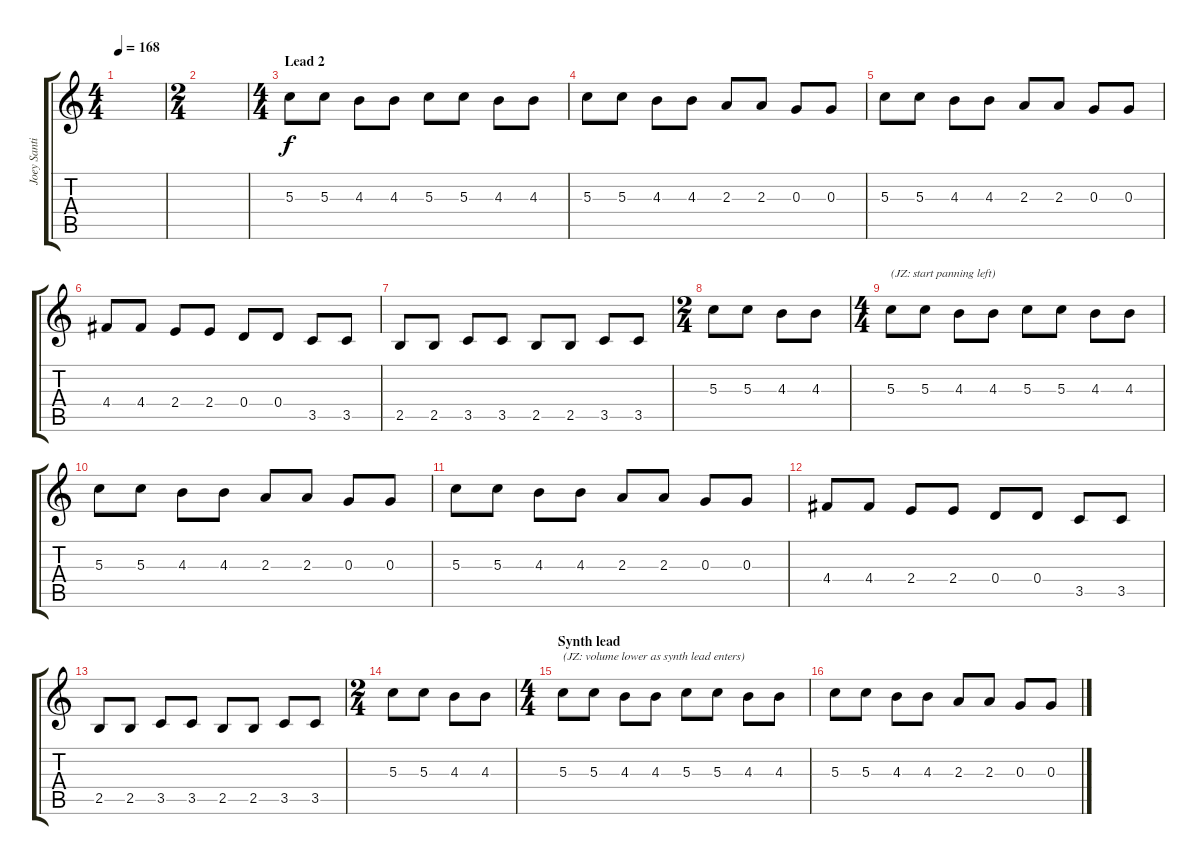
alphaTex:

\track ("Joey Santiago" "Joey Santi") {instrument overdrivenguitar}
\staff {score tabs}
\tuning (E4 B3 G3 D3 A2 E2) {hide}
\ts (4 4)
\tempo 168
\clef g2
\ks c
|
\ts (2 4)
|
\ts (4 4)
\section ("" "Lead 2")
5.3.8 5.3.8 4.3.8 4.3.8 5.3.8 5.3.8 4.3.8 4.3.8 |
5.3.8 5.3.8 4.3.8 4.3.8 2.3.8 2.3.8 0.3.8 0.3.8 |
5.3.8 5.3.8 4.3.8 4.3.8 2.3.8 2.3.8 0.3.8 0.3.8 |
4.4.8 4.4.8 2.4.8 2.4.8 0.4.8 0.4.8 3.5.8 3.5.8 |
2.5.8 2.5.8 3.5.8 3.5.8 2.5.8 2.5.8 3.5.8 3.5.8 |
\ts (2 4)
5.3.8 5.3.8 4.3.8 4.3.8 |
\ts (4 4)
5.3.8{txt "(JZ: start panning left)" balance 6} 5.3.8 4.3.8 4.3.8 5.3.8 5.3.8 4.3.8 4.3.8 |
5.3.8 5.3.8 4.3.8 4.3.8 2.3.8 2.3.8 0.3.8 0.3.8 |
5.3.8 5.3.8 4.3.8 4.3.8 2.3.8 2.3.8 0.3.8 0.3.8 |
4.4.8 4.4.8 2.4.8 2.4.8 0.4.8 0.4.8 3.5.8 3.5.8 |
2.5.8 2.5.8 3.5.8 3.5.8 2.5.8 2.5.8 3.5.8 3.5.8 |
\ts (2 4)
5.3.8 5.3.8 4.3.8 4.3.8 |
\ts (4 4)
\section ("" "Synth lead")
5.3.8{txt "(JZ: volume lower as synth lead enters)" volume 13} 5.3.8 4.3.8 4.3.8 5.3.8 5.3.8 4.3.8 4.3.8 |
5.3.8 5.3.8 4.3.8 4.3.8 2.3.8 2.3.8 0.3.8 0.3.8
